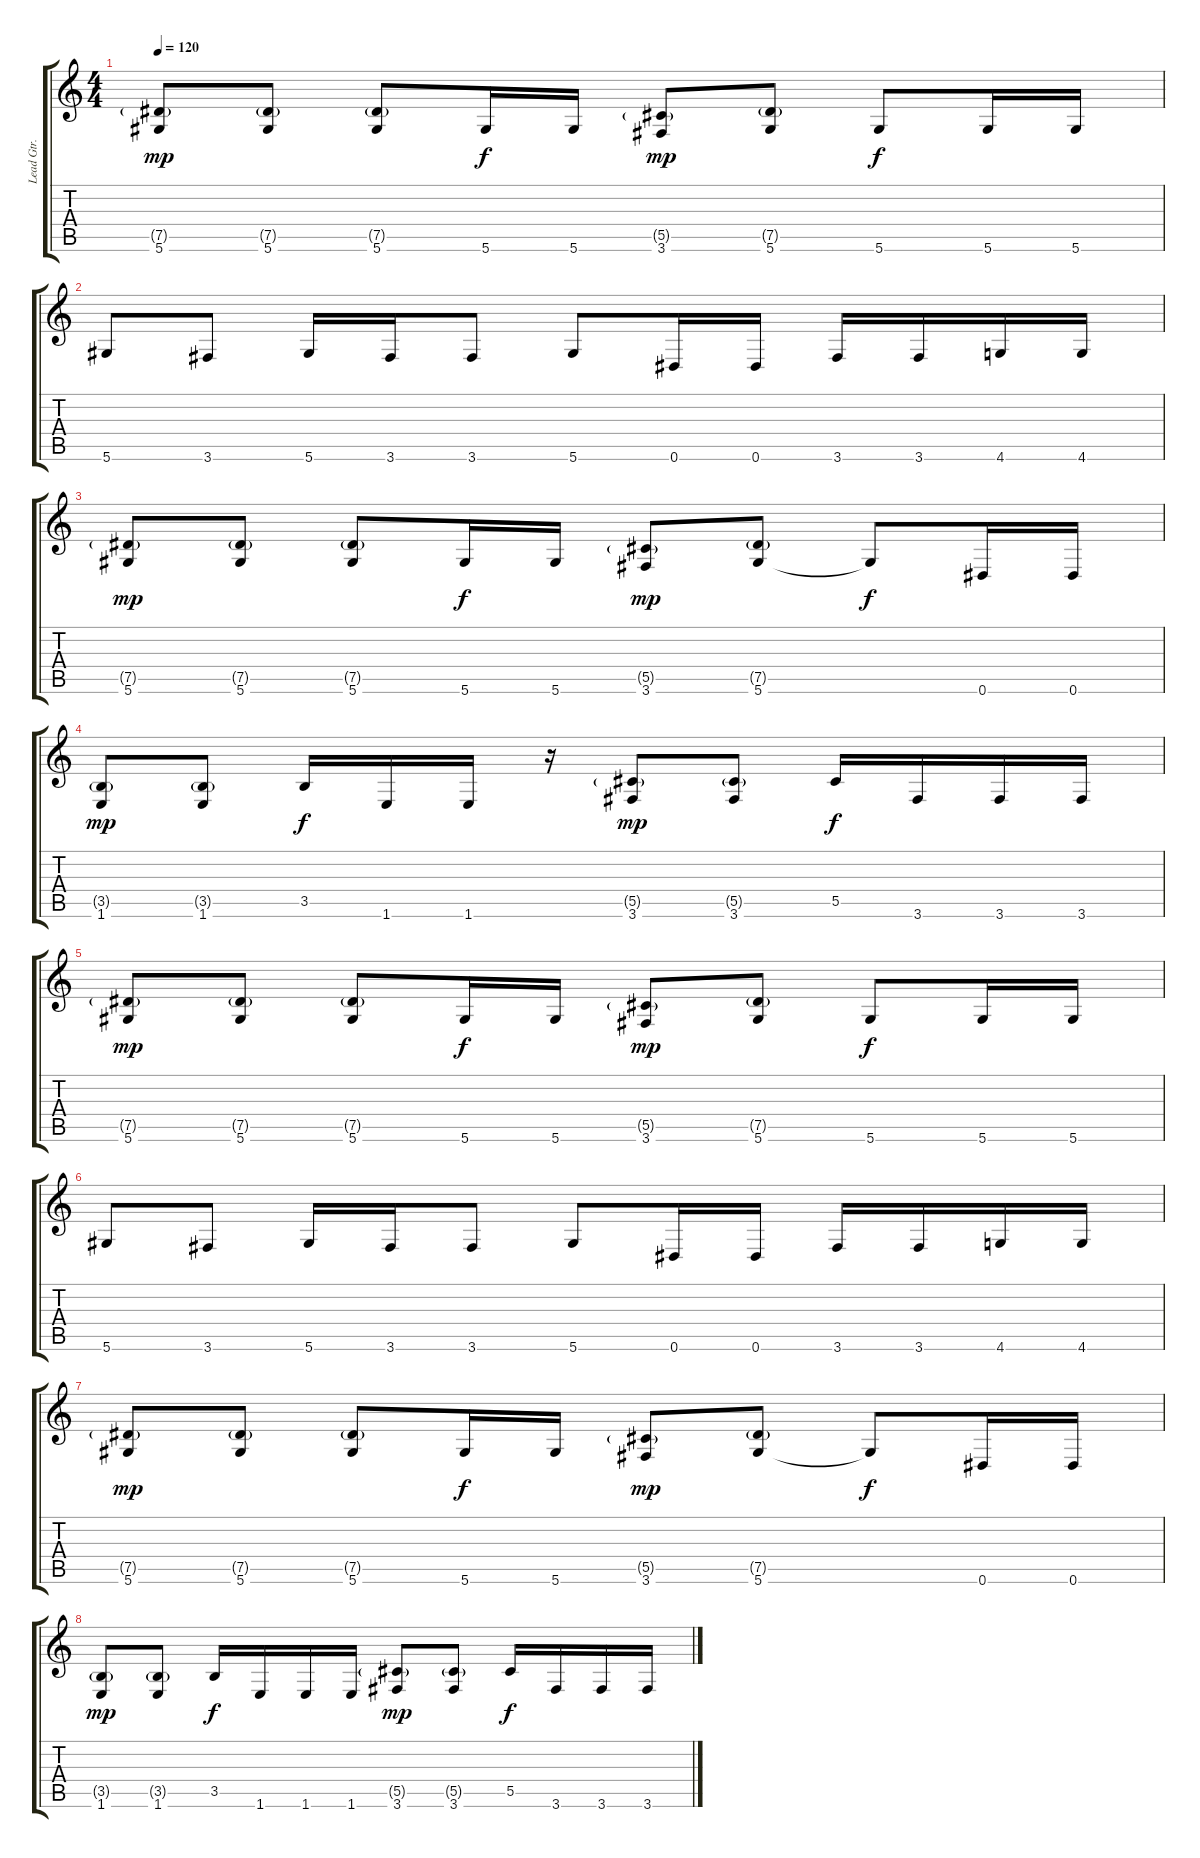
\track ("Lead Gtr." "Lead Gtr.") {instrument overdrivenguitar}
\staff {score tabs}
\tuning (Eb4 Bb3 Gb3 Db3 Ab2 Eb2) {hide}
\ts (4 4)
\tempo 120
\clef g2
\ks c
(7.5{g} 5.6).8{dy mp volume 13 balance 13 instrument overdrivenguitar} (7.5{g} 5.6).8 (7.5{g} 5.6).8 5.6.16{dy f} 5.6.16 (5.5{g} 3.6).8{dy mp} (7.5{g} 5.6).8 5.6.8{dy f} 5.6.16 5.6.16 |
5.6.8 3.6.8 5.6.16 3.6.16 3.6.8 5.6.8 0.6.16 0.6.16 3.6.16 3.6.16 4.6.16 4.6.16 |
(7.5{g} 5.6).8{dy mp} (7.5{g} 5.6).8 (7.5{g} 5.6).8 5.6.16{dy f} 5.6.16 (5.5{g} 3.6).8{dy mp} (7.5{g} 5.6).8 5.6{t}.8{dy f} 0.6.16 0.6.16 |
(3.5{g} 1.6).8{dy mp} (3.5{g} 1.6).8 3.5.16{dy f} 1.6.16 1.6.16 r.16 (5.5{g} 3.6).8{dy mp} (5.5{g} 3.6).8 5.5.16{dy f} 3.6.16 3.6.16 3.6.16 |
(7.5{g} 5.6).8{dy mp} (7.5{g} 5.6).8 (7.5{g} 5.6).8 5.6.16{dy f} 5.6.16 (5.5{g} 3.6).8{dy mp} (7.5{g} 5.6).8 5.6.8{dy f} 5.6.16 5.6.16 |
5.6.8 3.6.8 5.6.16 3.6.16 3.6.8 5.6.8 0.6.16 0.6.16 3.6.16 3.6.16 4.6.16 4.6.16 |
(7.5{g} 5.6).8{dy mp} (7.5{g} 5.6).8 (7.5{g} 5.6).8 5.6.16{dy f} 5.6.16 (5.5{g} 3.6).8{dy mp} (7.5{g} 5.6).8 5.6{t}.8{dy f} 0.6.16 0.6.16 |
(3.5{g} 1.6).8{dy mp} (3.5{g} 1.6).8 3.5.16{dy f} 1.6.16 1.6.16 1.6.16 (5.5{g} 3.6).8{dy mp} (5.5{g} 3.6).8 5.5.16{dy f} 3.6.16 3.6.16 3.6.16
